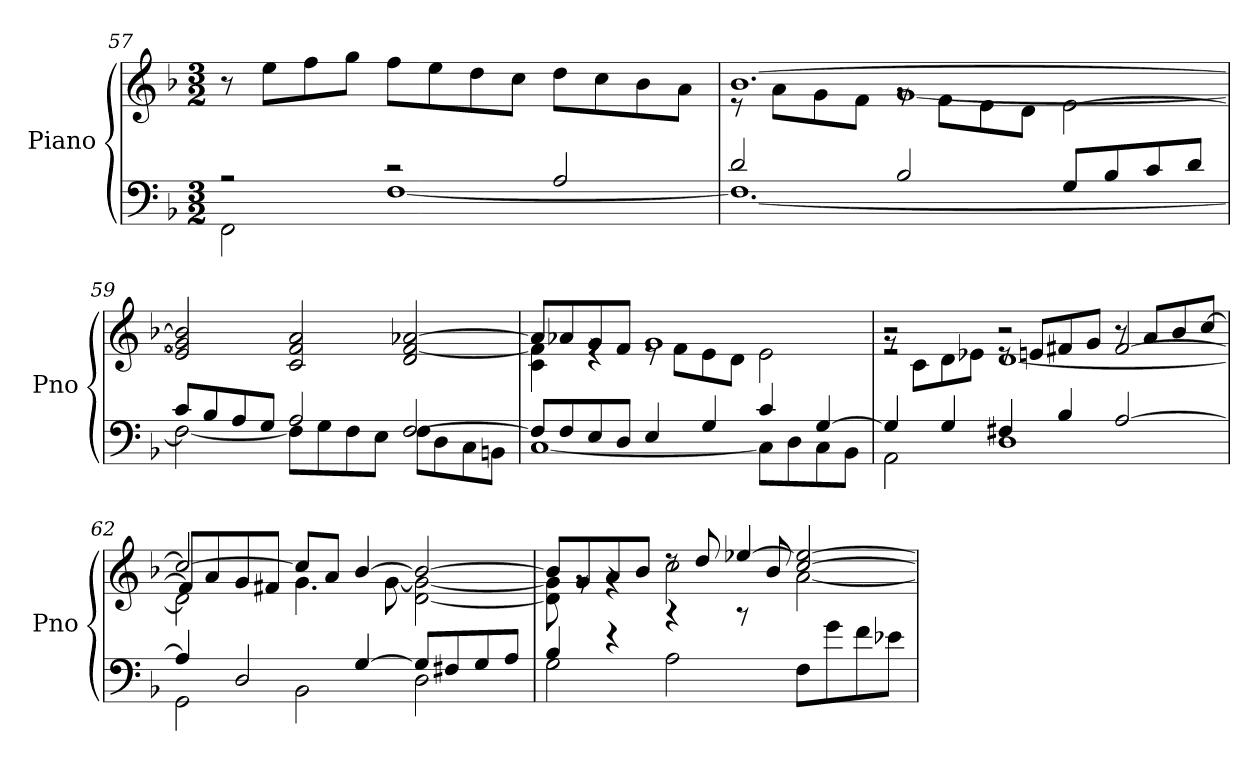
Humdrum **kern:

**kern	**kern
*part1	*part1
*staff2	*staff1
*I"Piano	*
*I'Pno	*
!!LO:LB:g=z
*clefF4	*clefG2
*k[b-]	*k[b-]
*M3/2	*M3/2
=57	=57
*^	*
2r	2FF\	8r
.	.	8ee\L
.	.	8ff\
.	.	8gg\J
2r	[1F	8ff\L
.	.	8ee\
.	.	8dd\
.	.	8cc\J
2A/	.	8dd\L
.	.	8cc\
.	.	8b-\
.	.	8a\J
=58	=58	=58
*	*	*^
*	*	*	*^
2d/	1.F_	[1.b-	8r	2ryy
.	.	.	8a\L	.
.	.	.	8g\	.
.	.	.	8f\J	.
2B-/	.	.	[1g	8rg
.	.	.	.	8f\L
.	.	.	.	8e\
.	.	.	.	8d\J
8G/L	.	.	.	[2e\
8B-/	.	.	.	.
8c/	.	.	.	.
8d/J	.	.	.	.
*	*	*v	*v	*v
=59	=59	=59
8c/L	2F\_	2e/] 2g/] 2b-/]
8B-/	.	.
8A/	.	.
8G/J	.	.
2A/	8F\L]	2c/ 2f/ 2a/
.	8G\	.
.	8F\	.
.	8E\J	.
[2F/	8F\L	2d/ [2f/ [2a-X/
.	8D\	.
.	8C\	.
.	8BBn\J	.
!!LO:LB:g=z
=60	=60	=60
*	*	*^
8F/L]	[1C	8a-/L]	4c\ 4f\]
8F/	.	8a-X/	.
8E/	.	8g/	4re
8D/J	.	8f/J	.
4E/	.	1g	8re
.	.	.	8f\L
4G/	.	.	8e\
.	.	.	8d\J
4c/	8C\L]	.	2e\
.	8D\	.	.
[4G/	8C\	.	.
.	8BB-\J	.	.
=61	=61	=61	=61
*	*	*	*^
4G/]	2AA\	2r	8rg	2re
.	.	.	8c\L	.
4G/	.	.	8d\	.
.	.	.	8e-X\J	.
4F#X/	1D	2r	[1d	8re
.	.	.	.	8en/L
4B-/	.	.	.	8f#X/
.	.	.	.	8g/J
[2A/	.	8r	.	[2f#/
.	.	8a/L	.	.
.	.	8b-/	.	.
.	.	[8cc/J	.	.
=62	=62	=62	=62	=62
4A/]	2GG\	2cc/_	2d\]	8f#/L]
.	.	.	.	8a/
2D/	.	.	.	8g/
.	.	.	.	8f#X/J
.	2BB-\	8cc/L]	4.g\	1ryy
.	.	8a/J	.	.
[4G/	.	[4b-/	.	.
.	.	.	[8g\	.
8G/L]	2D\	2b-/_	[2d\ 2g\_	.
8F#X/	.	.	.	.
8G/	.	.	.	.
8A/J	.	.	.	.
!!LO:LB:g=z	!!	!!
=63	=63	=63	=63	=63
4B-/	2G\	8b-/L]	8d\] 8g\]	2ryy
.	.	8g/	8rg	.
4r	.	8a/	4rg	.
.	.	8b-/J	.	.
2A\	1ryy	8rdd	2cc\	4rA
.	.	8dd/	.	.
.	.	[4ee-X/	.	8rA
.	.	.	.	8b-/
8F\L	.	[2cc/ 2ee-/_	[2a\	2ryy
8g\	.	.	.	.
8f\	.	.	.	.
8e-X\J	.	.	.	.
*v	*v	*	*	*
*	*v	*v	*v
=	=
*-	*-
